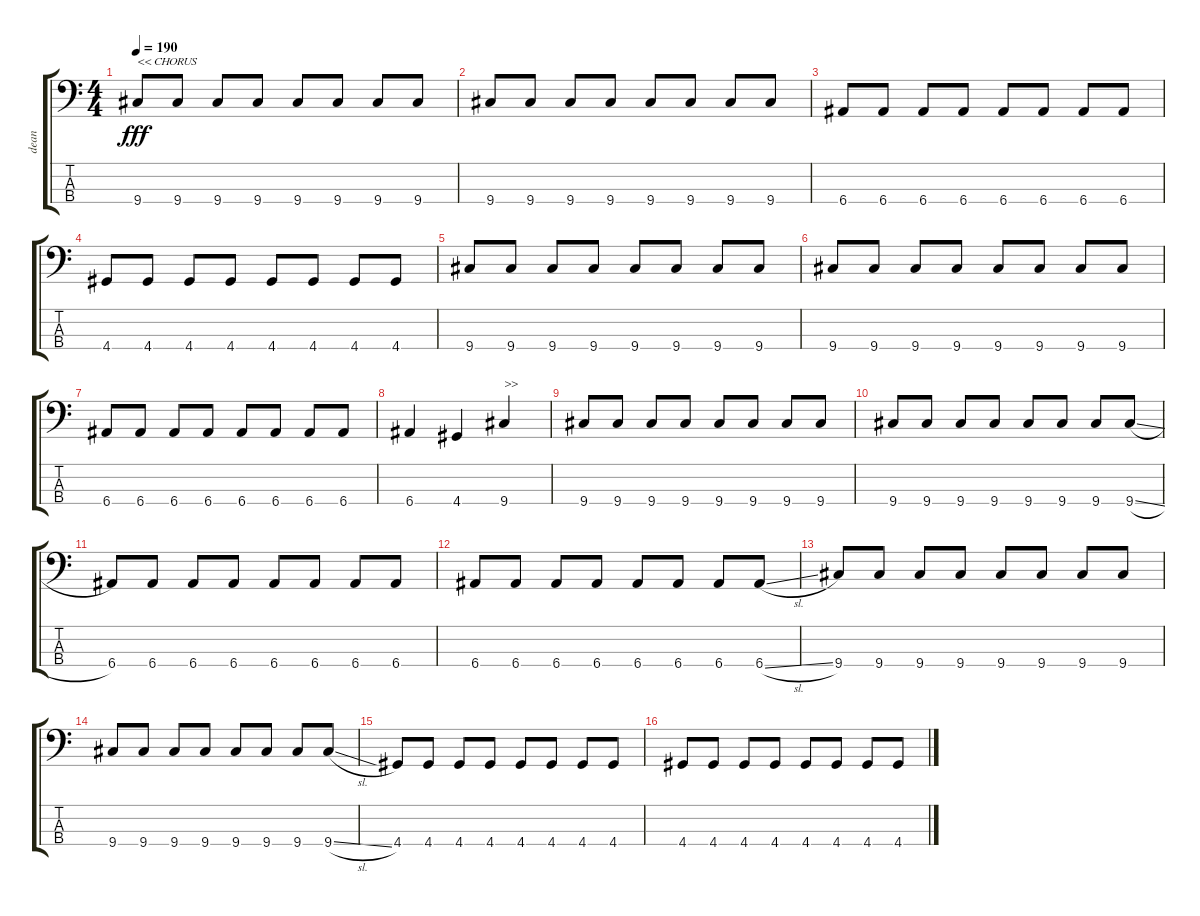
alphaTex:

\track ("dean" "dean") {instrument electricbassfinger}
\staff {score tabs}
\tuning (G2 D2 A1 E1) {hide}
\ts (4 4)
\tempo 190
\clef f4
\ks c
9.4.8{txt "<< CHORUS" dy fff} 9.4.8 9.4.8 9.4.8 9.4.8 9.4.8 9.4.8 9.4.8 |
9.4.8 9.4.8 9.4.8 9.4.8 9.4.8 9.4.8 9.4.8 9.4.8 |
6.4.8 6.4.8 6.4.8 6.4.8 6.4.8 6.4.8 6.4.8 6.4.8 |
4.4.8 4.4.8 4.4.8 4.4.8 4.4.8 4.4.8 4.4.8 4.4.8 |
9.4.8 9.4.8 9.4.8 9.4.8 9.4.8 9.4.8 9.4.8 9.4.8 |
9.4.8 9.4.8 9.4.8 9.4.8 9.4.8 9.4.8 9.4.8 9.4.8 |
6.4.8 6.4.8 6.4.8 6.4.8 6.4.8 6.4.8 6.4.8 6.4.8 |
6.4.4 4.4.4 9.4.4{txt ">>"} |
9.4.8 9.4.8 9.4.8 9.4.8 9.4.8 9.4.8 9.4.8 9.4.8 |
9.4.8 9.4.8 9.4.8 9.4.8 9.4.8 9.4.8 9.4.8 9.4{sl}.8 |
6.4.8 6.4.8 6.4.8 6.4.8 6.4.8 6.4.8 6.4.8 6.4.8 |
6.4.8 6.4.8 6.4.8 6.4.8 6.4.8 6.4.8 6.4.8 6.4{sl}.8 |
9.4.8 9.4.8 9.4.8 9.4.8 9.4.8 9.4.8 9.4.8 9.4.8 |
9.4.8 9.4.8 9.4.8 9.4.8 9.4.8 9.4.8 9.4.8 9.4{sl}.8 |
4.4.8 4.4.8 4.4.8 4.4.8 4.4.8 4.4.8 4.4.8 4.4.8 |
4.4.8 4.4.8 4.4.8 4.4.8 4.4.8 4.4.8 4.4.8 4.4{sl}.8
